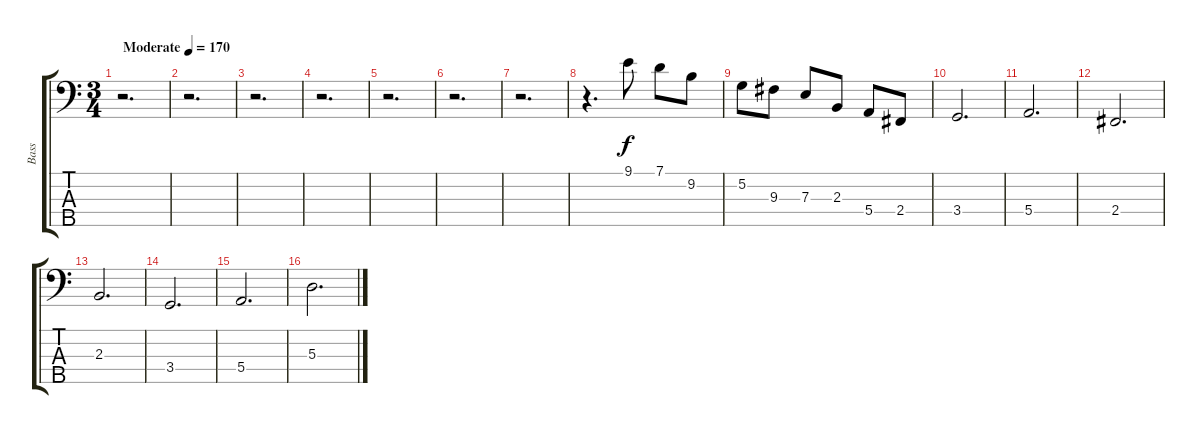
\track ("Bass" "Bass") {instrument electricbassfinger}
\staff {score tabs}
\tuning (G2 D2 A1 E1 B0) {hide}
\ts (3 4)
\tempo (170 "Moderate")
\clef f4
\ks c
r.2{d dy f instrument electricbassfinger} |
r.2{d} |
r.2{d} |
r.2{d} |
r.2{d} |
r.2{d} |
r.2{d} |
r.4{d} 9.1.8 7.1.8 9.2.8 |
5.2.8 9.3.8 7.3.8 2.3.8 5.4.8 2.4.8 |
3.4.2{d} |
5.4.2{d} |
2.4.2{d} |
2.3.2{d} |
3.4.2{d} |
5.4.2{d} |
5.3.2{d}
